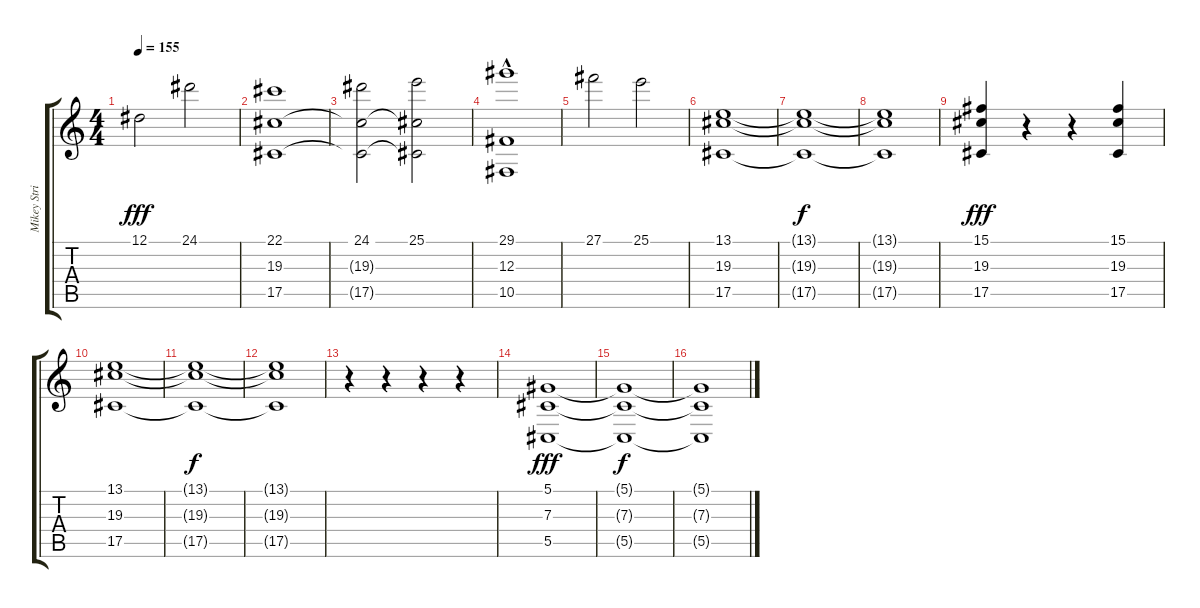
\track ("Mikey Strings" "Mikey Stri") {instrument stringensemble1}
\staff {score tabs}
\tuning (Eb4 Bb3 Gb3 Db3 Ab2 Db2) {hide}
\ts (4 4)
\tempo 155
\clef g2
\ks c
12.1.2{dy fff} 24.1.2 |
(22.1 19.3 17.5).1 |
(24.1 19.3{t} 17.5{t}).2 (25.1 19.3{t} 17.5{t}).2 |
(29.1{hac} 12.3 10.5).1 |
27.1.2 25.1.2 |
(13.1 19.3 17.5).1{instrument stringensemble1} |
(13.1{t} 19.3{t} 17.5{t}).1{dy f} |
(13.1{t} 19.3{t} 17.5{t}).1 |
(15.1 19.3 17.5).4{dy fff} r.4 r.4 (15.1 19.3 17.5).4 |
(13.1 19.3 17.5).1 |
(13.1{t} 19.3{t} 17.5{t}).1{dy f} |
(13.1{t} 19.3{t} 17.5{t}).1 |
r.4 r.4 r.4 r.4 |
(5.1 7.3 5.5).1{dy fff volume 8 instrument pad4choir} |
(5.1{t} 7.3{t} 5.5{t}).1{dy f} |
(5.1{t} 7.3{t} 5.5{t}).1
